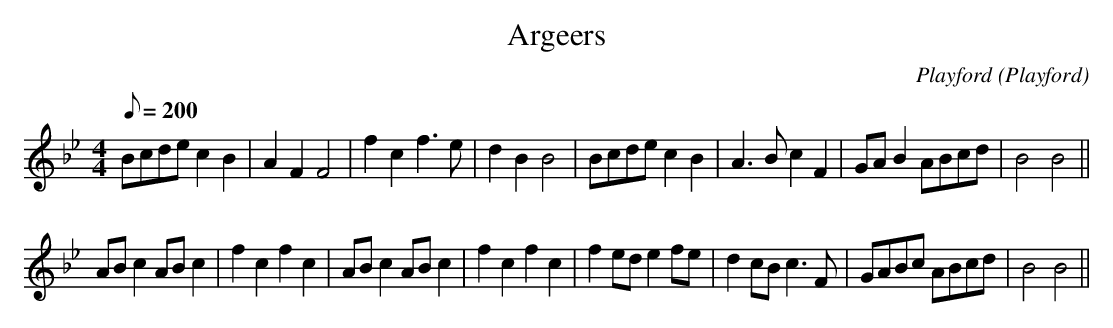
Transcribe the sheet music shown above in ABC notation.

X:1
T:Argeers
M:4/4
L:1/8
Q:200
C:Playford
O:Playford
K:Gm
Bcde c2 B2 | A2 F2 F4|f2 c2 f3 e |d2 B2 B4| Bcde c2 B2 |A3 B c2 F2 | GA B2 ABcd |B4 B4||
AB c2 AB c2| f2 c2 f2 c2| AB c2 AB c2 | f2 c2 f2 c2 | f2 ed e2 fe| d2 cB c3 F| GABc ABcd | B4 B4||
